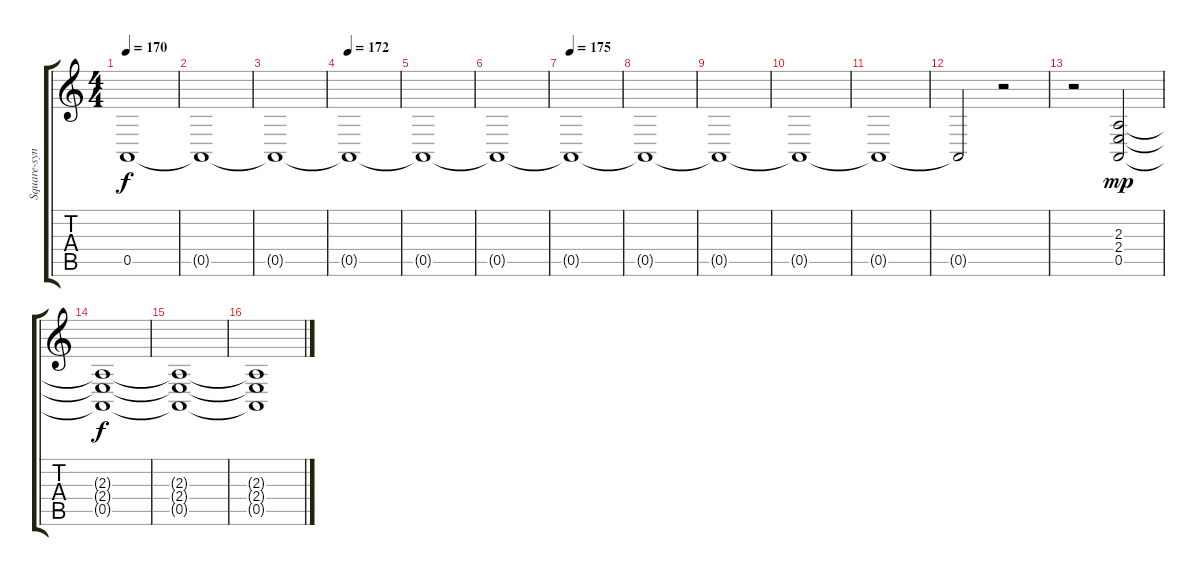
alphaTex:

\track ("Square-synth    " "Square-syn") {instrument lead1square}
\staff {score tabs}
\tuning (E4 B3 G3 D3 A2 E2) {hide}
\ts (4 4)
\tempo 170
\clef g2
\ks c
0.5{t}.1{dy f} |
0.5{t}.1 |
0.5{t}.1 |
\tempo 172
0.5{t}.1 |
0.5{t}.1 |
0.5{t}.1 |
\tempo 175
0.5{t}.1 |
0.5{t}.1 |
0.5{t}.1 |
0.5{t}.1 |
0.5{t}.1 |
0.5{t}.2 r.2 |
r.2 (2.3 2.4 0.5).2{dy mp} |
(2.3{t} 2.4{t} 0.5{t}).1{dy f} |
(2.3{t} 2.4{t} 0.5{t}).1 |
(2.3{t} 2.4{t} 0.5{t}).1
